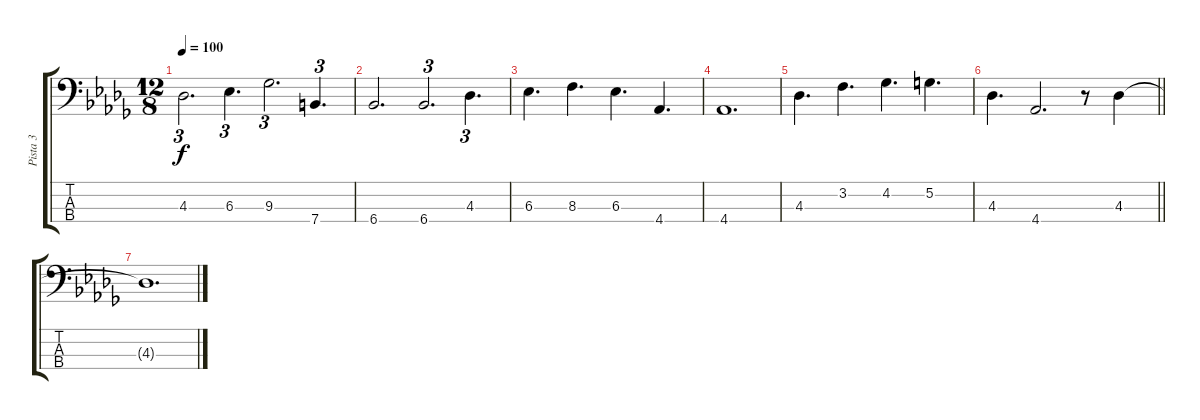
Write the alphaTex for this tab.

\track ("Pista 3" "Pista 3") {instrument electricbassfinger}
\staff {score tabs}
\tuning (G2 D2 A1 E1) {hide}
\ts (12 8)
\tempo 100
\clef f4
\ks db
4.3.2{d tu (3 2) dy f} 6.3.4{d tu (3 2)} 9.3.2{d tu (3 2)} 7.4.4{d tu (3 2)} |
6.4.2{d} 6.4.2{d tu (3 2)} 4.3.4{d tu (3 2)} |
6.3.4{d} 8.3.4{d} 6.3.4{d} 4.4.4{d} |
4.4.1{d} |
4.3.4{d} 3.2.4{d} 4.2.4{d} 5.2.4{d} |
\barLineRight lightlight
4.3.4{d} 4.4.2{d} r.8 4.3.4 |
4.3{t}.1{d}
